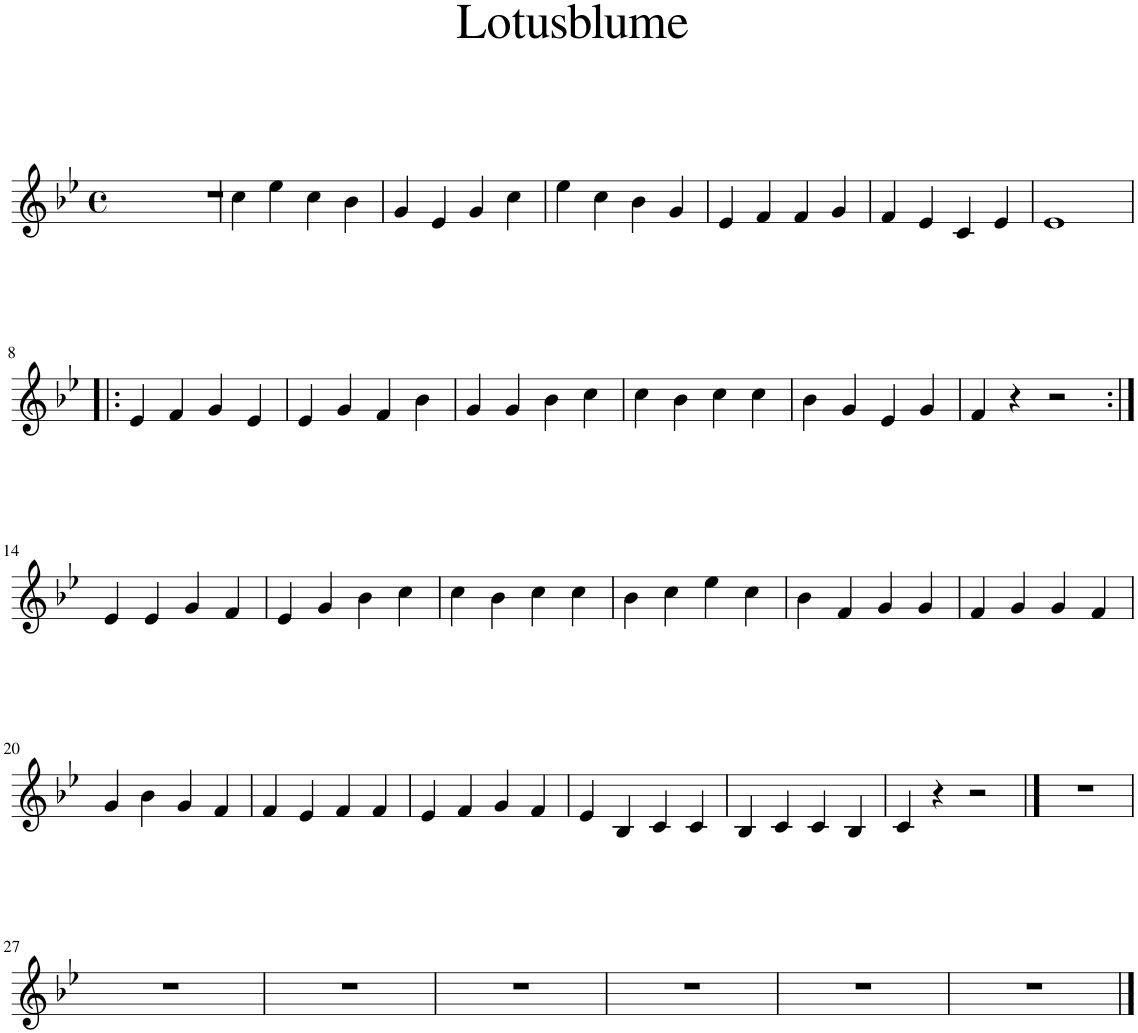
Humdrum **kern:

**kern
*part1
*staff1
*I"Piano
*I'Pno.
*clefG2
*k[b-e-]
*M4/4
*met(c)
=1
1r
=2
4cc\
4ee-\
4cc\
4b-\
=3
4g/
4e-/
4g/
4cc\
=4
4ee-\
4cc\
4b-\
4g/
=5
4e-/
4f/
4f/
4g/
=6
4f/
4e-/
4c/
4e-/
=7
1e-
!!LO:LB:g=z
=8!|:
4e-/
4f/
4g/
4e-/
=9
4e-/
4g/
4f/
4b-\
=10
4g/
4g/
4b-\
4cc\
=11
4cc\
4b-\
4cc\
4cc\
=12
4b-\
4g/
4e-/
4g/
=13
4f/
4r
2r
!!LO:LB:g=z
=14:|!
4e-/
4e-/
4g/
4f/
=15
4e-/
4g/
4b-\
4cc\
=16
4cc\
4b-\
4cc\
4cc\
=17
4b-\
4cc\
4ee-\
4cc\
=18
4b-\
4f/
4g/
4g/
=19
4f/
4g/
4g/
4f/
!!LO:LB:g=z
=20
4g/
4b-\
4g/
4f/
=21
4f/
4e-/
4f/
4f/
=22
4e-/
4f/
4g/
4f/
=23
4e-/
4B-/
4c/
4c/
=24
4B-/
4c/
4c/
4B-/
=25
4c/
4r
2r
==26
1r
!!LO:LB:g=z
=27
1r
=28
1r
=29
1r
=30
1r
=31
1r
=32
1r
==
*-
